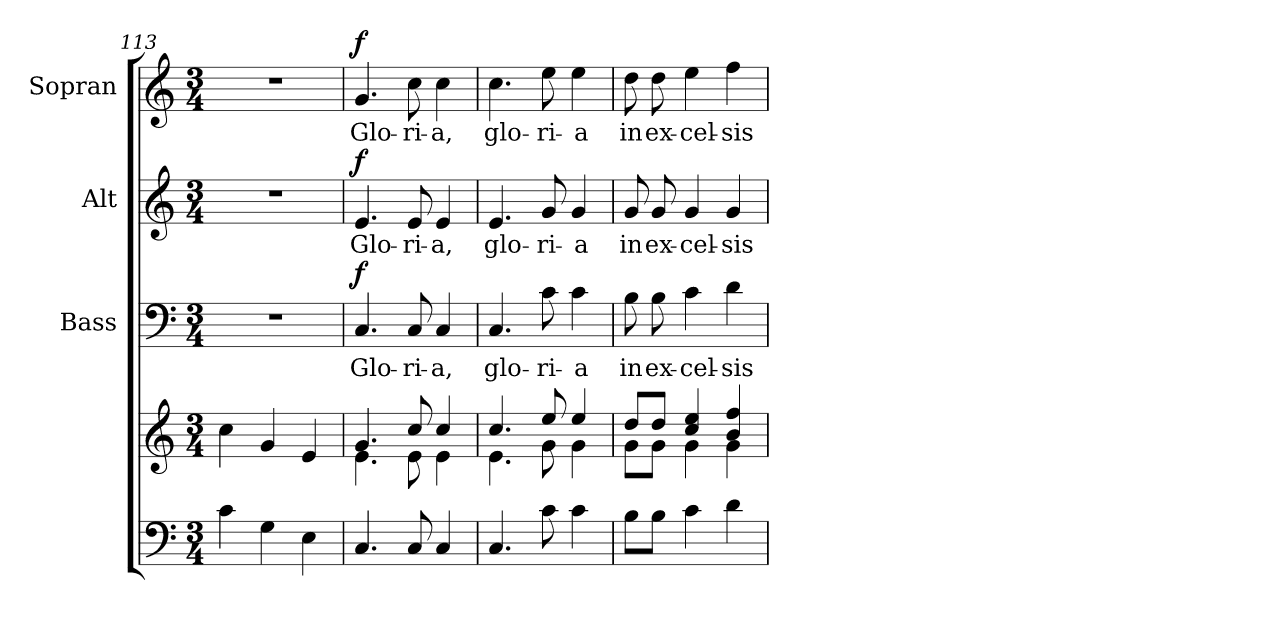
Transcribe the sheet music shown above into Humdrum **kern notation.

**kern	**kern	**kern	**text	**dynam	**kern	**text	**dynam	**kern	**text	**dynam
*part4	*part4	*part3	*part3	*part3	*part2	*part2	*part2	*part1	*part1	*part1
*staff5	*staff4	*staff3	*staff3	*staff3	*staff2	*staff2	*staff2	*staff1	*staff1	*staff1
*	*	*I"Bass	*	*	*I"Alt	*	*	*I"Sopran	*	*
*	*	*I'B.	*	*	*I'A.	*	*	*I'S.	*	*
*clefF4	*clefG2	*clefF4	*	*	*clefG2	*	*	*clefG2	*	*
*k[]	*k[]	*k[]	*	*	*k[]	*	*	*k[]	*	*
*C:	*C:	*C:	*	*	*C:	*	*	*C:	*	*
*M3/4	*M3/4	*M3/4	*	*	*M3/4	*	*	*M3/4	*	*
=113	=113	=113	=113	=113	=113	=113	=113	=113	=113	=113
4c\	4cc\	2.r	.	.	2.r	.	.	2.r	.	.
4G\	4g/	.	.	.	.	.	.	.	.	.
4E\	4e/	.	.	.	.	.	.	.	.	.
!!LO:LB:g=z
=114	=114	=114	=114	=114	=114	=114	=114	=114	=114	=114
*	*^	*	*	*	*	*	*	*	*	*
!	!	!	!	!LO:LY:b	!LO:DY:a	!	!LO:LY:b	!LO:DY:a	!	!LO:LY:b	!LO:DY:a
4.C/	4.g/	4.e\	4.C/	Glo-	f	4.e/	Glo-	f	4.g/	Glo-	f
!	!	!	!	!LO:LY:b	!	!	!LO:LY:b	!	!	!LO:LY:b	!
8C/	8cc/	8e\	8C/	-ri-	.	8e/	-ri-	.	8cc\	-ri-	.
!	!	!	!	!LO:LY:b	!	!	!LO:LY:b	!	!	!LO:LY:b	!
4C/	4cc/	4e\	4C/	-a,	.	4e/	-a,	.	4cc\	-a,	.
=115	=115	=115	=115	=115	=115	=115	=115	=115	=115	=115	=115
!	!	!	!	!LO:LY:b	!	!	!LO:LY:b	!	!	!LO:LY:b	!
4.C/	4.cc/	4.e\	4.C/	glo-	.	4.e/	glo-	.	4.cc\	glo-	.
!	!	!	!	!LO:LY:b	!	!	!LO:LY:b	!	!	!LO:LY:b	!
8c\	8ee/	8g\	8c\	-ri-	.	8g/	-ri-	.	8ee\	-ri-	.
!	!	!	!	!LO:LY:b	!	!	!LO:LY:b	!	!	!LO:LY:b	!
4c\	4ee/	4g\	4c\	-a	.	4g/	-a	.	4ee\	-a	.
=116	=116	=116	=116	=116	=116	=116	=116	=116	=116	=116	=116
!	!	!	!	!LO:LY:b	!	!	!LO:LY:b	!	!	!LO:LY:b	!
8B\L	8dd/L	8g\L	8B\	in	.	8g/	in	.	8dd\	in	.
!	!	!	!	!LO:LY:b	!	!	!LO:LY:b	!	!	!LO:LY:b	!
8B\J	8dd/J	8g\J	8B\	ex-	.	8g/	ex-	.	8dd\	ex-	.
!	!	!	!	!LO:LY:b	!	!	!LO:LY:b	!	!	!LO:LY:b	!
4c\	4cc/ 4ee/	4g\	4c\	-cel-	.	4g/	-cel-	.	4ee\	-cel-	.
!	!	!	!	!LO:LY:b	!	!	!LO:LY:b	!	!	!LO:LY:b	!
4d\	4b/ 4ff/	4g\	4d\	-sis	.	4g/	-sis	.	4ff\	-sis	.
*	*v	*v	*	*	*	*	*	*	*	*	*
=	=	=	=	=	=	=	=	=	=	=
*-	*-	*-	*-	*-	*-	*-	*-	*-	*-	*-
